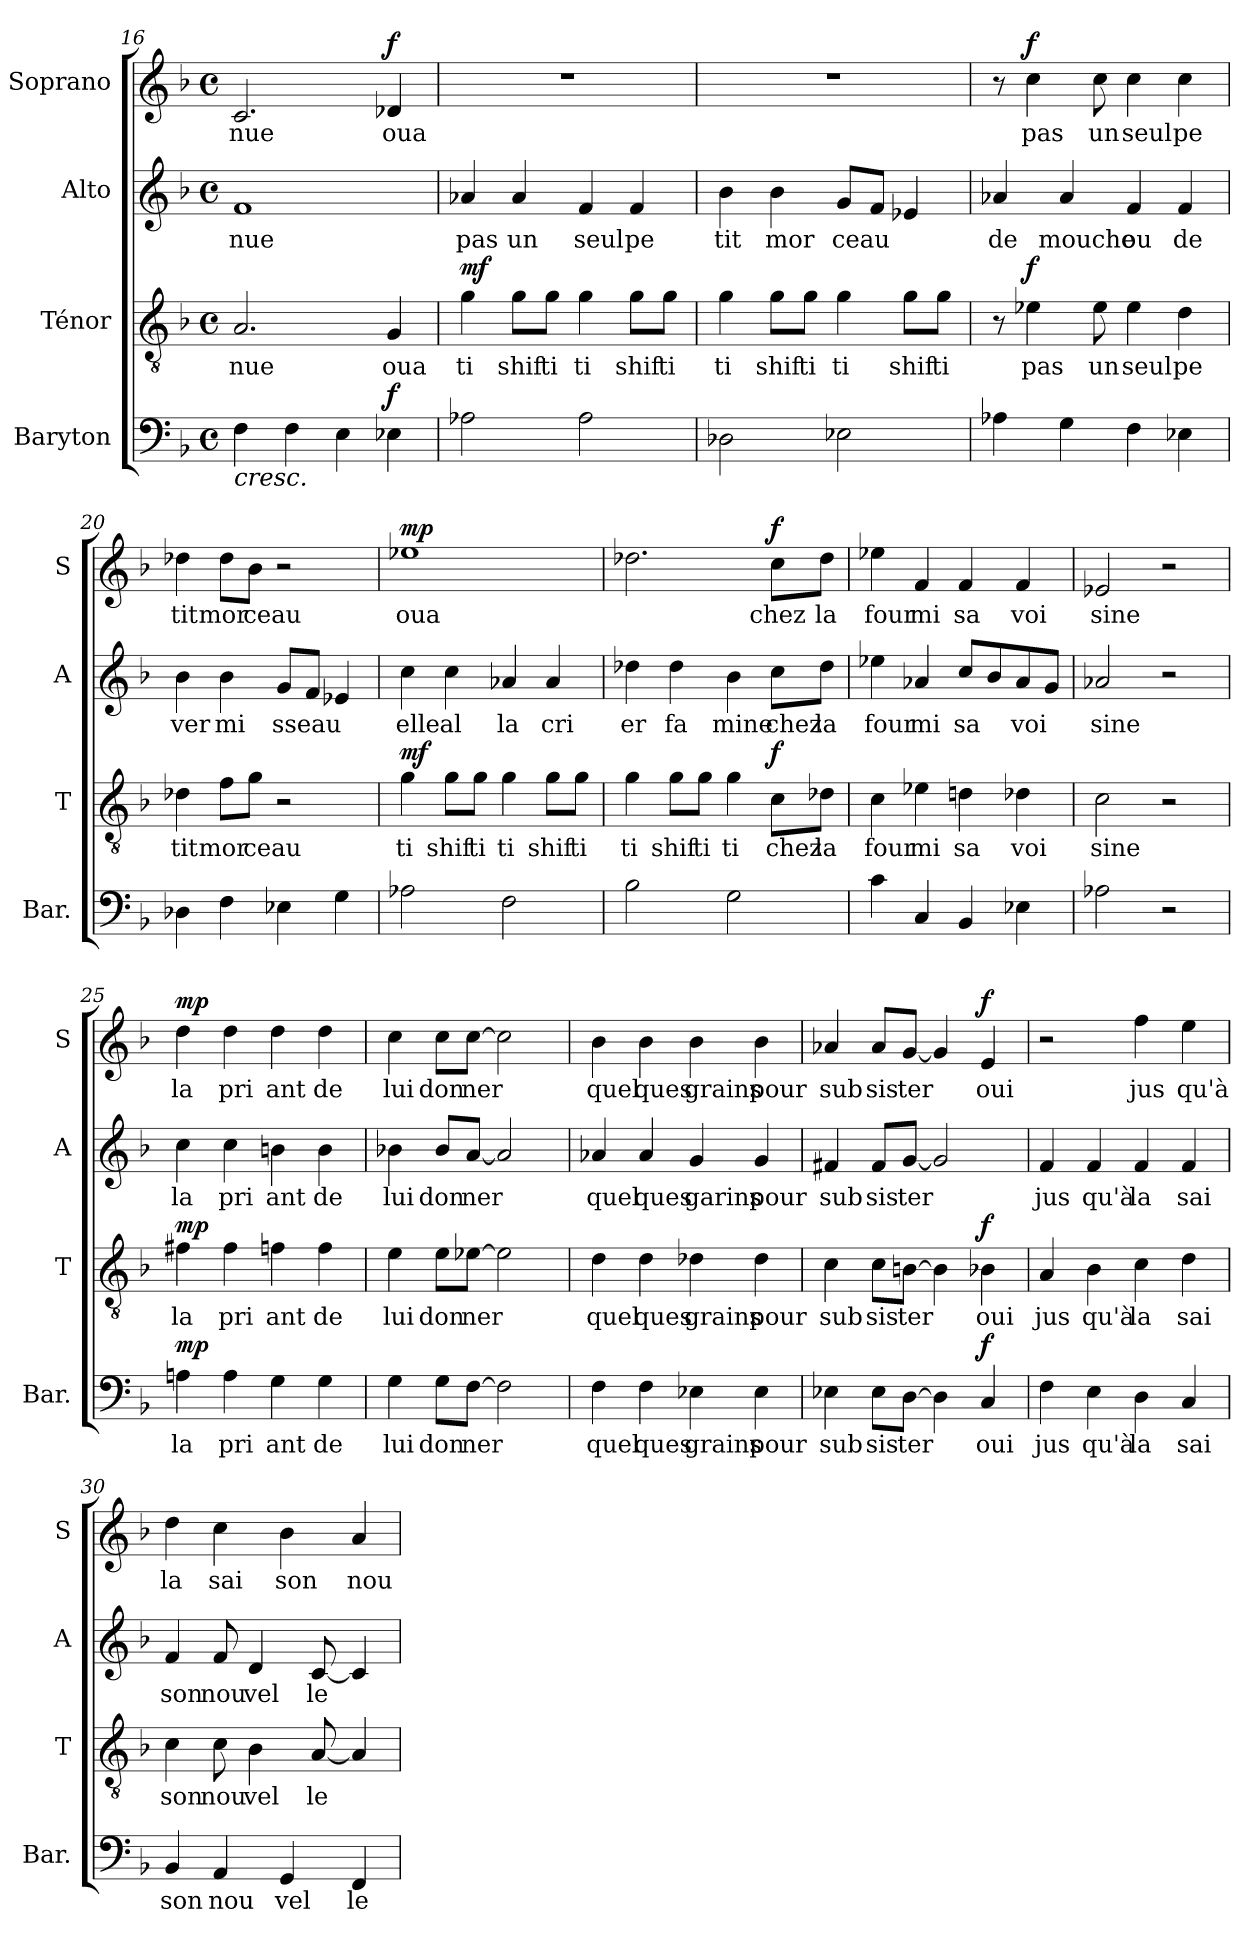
**kern	**text	**dynam	**kern	**text	**dynam	**kern	**text	**kern	**text	**dynam
*part4	*part4	*part4	*part3	*part3	*part3	*part2	*part2	*part1	*part1	*part1
*staff4	*staff4	*staff4	*staff3	*staff3	*staff3	*staff2	*staff2	*staff1	*staff1	*staff1
*I"Baryton	*	*	*I"Ténor	*	*	*I"Alto	*	*I"Soprano	*	*
*I'Bar.	*	*	*I'T	*	*	*I'A	*	*I'S	*	*
*clefF4	*	*	*clefGv2	*	*	*clefG2	*	*clefG2	*	*
*k[b-]	*	*	*k[b-]	*	*	*k[b-]	*	*k[b-]	*	*
*F:	*	*	*F:	*	*	*F:	*	*F:	*	*
*M4/4	*	*	*M4/4	*	*	*M4/4	*	*M4/4	*	*
*met(c)	*	*	*met(c)	*	*	*met(c)	*	*met(c)	*	*
=16	=16	=16	=16	=16	=16	=16	=16	=16	=16	=16
!	!	!LO:HP:b	!	!LO:LY:b	!	!	!LO:LY:b	!	!LO:LY:b	!
4F\	.	<	2.A/	nue	.	1f	nue	2.c/	nue	.
4F\	.	.	.	.	.	.	.	.	.	.
4E\	.	.	.	.	.	.	.	.	.	.
!	!	!LO:DY:a	!	!LO:LY:b	!	!	!	!	!LO:LY:b	!LO:DY:b
4E-X\	.	f	4G/	oua	.	.	.	4d-X/	oua	f
.	.	[	.	.	.	.	.	.	.	.
!!LO:PB:g=z
=17	=17	=17	=17	=17	=17	=17	=17	=17	=17	=17
!	!	!	!	!LO:LY:b	!LO:DY:b	!	!LO:LY:b	!	!	!
2A-X\	.	.	4g\	ti	mf	4a-X/	pas	1r	.	.
!	!	!	!	!LO:LY:b	!	!	!LO:LY:b	!	!	!
.	.	.	8g\L	shif	.	4a-/	un	.	.	.
!	!	!	!	!LO:LY:b	!	!	!	!	!	!
.	.	.	8g\J	ti	.	.	.	.	.	.
!	!	!	!	!LO:LY:b	!	!	!LO:LY:b	!	!	!
2A-\	.	.	4g\	ti	.	4f/	seul	.	.	.
!	!	!	!	!LO:LY:b	!	!	!LO:LY:b	!	!	!
.	.	.	8g\L	shif	.	4f/	pe	.	.	.
!	!	!	!	!LO:LY:b	!	!	!	!	!	!
.	.	.	8g\J	ti	.	.	.	.	.	.
=18	=18	=18	=18	=18	=18	=18	=18	=18	=18	=18
!	!	!	!	!LO:LY:b	!	!	!LO:LY:b	!	!	!
2D-X\	.	.	4g\	ti	.	4b-\	tit	1r	.	.
!	!	!	!	!LO:LY:b	!	!	!LO:LY:b	!	!	!
.	.	.	8g\L	shif	.	4b-\	mor	.	.	.
!	!	!	!	!LO:LY:b	!	!	!	!	!	!
.	.	.	8g\J	ti	.	.	.	.	.	.
!	!	!	!	!LO:LY:b	!	!	!LO:LY:b	!	!	!
2E-X\	.	.	4g\	ti	.	8g/L	ceau	.	.	.
.	.	.	.	.	.	8f/J	.	.	.	.
!	!	!	!	!LO:LY:b	!	!	!	!	!	!
.	.	.	8g\L	shif	.	4e-X/	.	.	.	.
!	!	!	!	!LO:LY:b	!	!	!	!	!	!
.	.	.	8g\J	ti	.	.	.	.	.	.
=19	=19	=19	=19	=19	=19	=19	=19	=19	=19	=19
!	!	!	!	!	!	!	!LO:LY:b	!	!	!
4A-X\	.	.	8r	.	.	4a-X/	de	8r	.	.
!	!	!	!	!LO:LY:b	!LO:DY:b	!	!	!	!LO:LY:b	!LO:DY:b
.	.	.	4e-X\	pas	f	.	.	4cc\	pas	f
!	!	!	!	!	!	!	!LO:LY:b	!	!	!
4G\	.	.	.	.	.	4a-/	mouche	.	.	.
!	!	!	!	!LO:LY:b	!	!	!	!	!LO:LY:b	!
.	.	.	8e-\	un	.	.	.	8cc\	un	.
!	!	!	!	!LO:LY:b	!	!	!LO:LY:b	!	!LO:LY:b	!
4F\	.	.	4e-\	seul	.	4f/	ou	4cc\	seul	.
!	!	!	!	!LO:LY:b	!	!	!LO:LY:b	!	!LO:LY:b	!
4E-X\	.	.	4d\	pe	.	4f/	de	4cc\	pe	.
=20	=20	=20	=20	=20	=20	=20	=20	=20	=20	=20
!	!	!	!	!LO:LY:b	!	!	!LO:LY:b	!	!LO:LY:b	!
4D-X\	.	.	4d-X\	tit	.	4b-\	ver	4dd-X\	tit	.
!	!	!	!	!LO:LY:b	!	!	!LO:LY:b	!	!LO:LY:b	!
4F\	.	.	8f\L	mor	.	4b-\	mi	8dd-\L	mor	.
!	!	!	!	!LO:LY:b	!	!	!	!	!LO:LY:b	!
.	.	.	8g\J	ceau	.	.	.	8b-\J	ceau	.
!	!	!	!	!	!	!	!LO:LY:b	!	!	!
4E-X\	.	.	2r	.	.	8g/L	sseau	2r	.	.
.	.	.	.	.	.	8f/J	.	.	.	.
4G\	.	.	.	.	.	4e-X/	.	.	.	.
!!LO:LB:g=z
=21	=21	=21	=21	=21	=21	=21	=21	=21	=21	=21
!	!	!	!	!LO:LY:b	!LO:DY:b	!	!LO:LY:b	!	!LO:LY:b	!LO:DY:b
2A-X\	.	.	4g\	ti	mf	4cc\	elle	1ee-X	oua	mp
!	!	!	!	!LO:LY:b	!	!	!LO:LY:b	!	!	!
.	.	.	8g\L	shif	.	4cc\	al	.	.	.
!	!	!	!	!LO:LY:b	!	!	!	!	!	!
.	.	.	8g\J	ti	.	.	.	.	.	.
!	!	!	!	!LO:LY:b	!	!	!LO:LY:b	!	!	!
2F\	.	.	4g\	ti	.	4a-X/	la	.	.	.
!	!	!	!	!LO:LY:b	!	!	!LO:LY:b	!	!	!
.	.	.	8g\L	shif	.	4a-/	cri	.	.	.
!	!	!	!	!LO:LY:b	!	!	!	!	!	!
.	.	.	8g\J	ti	.	.	.	.	.	.
=22	=22	=22	=22	=22	=22	=22	=22	=22	=22	=22
!	!	!	!	!LO:LY:b	!	!	!LO:LY:b	!	!	!
2B-\	.	.	4g\	ti	.	4dd-X\	er	2.dd-X\	.	.
!	!	!	!	!LO:LY:b	!	!	!LO:LY:b	!	!	!
.	.	.	8g\L	shif	.	4dd-\	fa	.	.	.
!	!	!	!	!LO:LY:b	!	!	!	!	!	!
.	.	.	8g\J	ti	.	.	.	.	.	.
!	!	!	!	!LO:LY:b	!	!	!LO:LY:b	!	!	!
2G\	.	.	4g\	ti	.	4b-\	mine	.	.	.
!	!	!	!	!LO:LY:b	!LO:DY:b	!	!LO:LY:b	!	!LO:LY:b	!LO:DY:b
.	.	.	8c\L	chez	f	8cc\L	chez	8cc\L	chez	f
!	!	!	!	!LO:LY:b	!	!	!LO:LY:b	!	!LO:LY:b	!
.	.	.	8d-X\J	la	.	8dd-\J	la	8dd-\J	la	.
=23	=23	=23	=23	=23	=23	=23	=23	=23	=23	=23
!	!	!	!	!LO:LY:b	!	!	!LO:LY:b	!	!LO:LY:b	!
4c\	.	.	4c\	four	.	4ee-X\	four	4ee-X\	four	.
!	!	!	!	!LO:LY:b	!	!	!LO:LY:b	!	!LO:LY:b	!
4C/	.	.	4e-X\	mi	.	4a-X/	mi	4f/	mi	.
!	!	!	!	!LO:LY:b	!	!	!LO:LY:b	!	!LO:LY:b	!
4BB-/	.	.	4dn\	sa	.	8cc/L	sa	4f/	sa	.
.	.	.	.	.	.	8b-/	.	.	.	.
!	!	!	!	!LO:LY:b	!	!	!LO:LY:b	!	!LO:LY:b	!
4E-X\	.	.	4d-X\	voi	.	8a-/	voi	4f/	voi	.
.	.	.	.	.	.	8g/J	.	.	.	.
=24	=24	=24	=24	=24	=24	=24	=24	=24	=24	=24
!	!	!	!	!LO:LY:b	!	!	!LO:LY:b	!	!LO:LY:b	!
2A-X\	.	.	2c\	sine	.	2a-X/	sine	2e-X/	sine	.
2r	.	.	2r	.	.	2r	.	2r	.	.
!!LO:PB:g=z
=25	=25	=25	=25	=25	=25	=25	=25	=25	=25	=25
!	!LO:LY:b	!LO:DY:b	!	!LO:LY:b	!LO:DY:b	!	!LO:LY:b	!	!LO:LY:b	!LO:DY:b
4An\	la	mp	4f#X\	la	mp	4cc\	la	4dd\	la	mp
!	!LO:LY:b	!	!	!LO:LY:b	!	!	!LO:LY:b	!	!LO:LY:b	!
4A\	pri	.	4f#\	pri	.	4cc\	pri	4dd\	pri	.
!	!LO:LY:b	!	!	!LO:LY:b	!	!	!LO:LY:b	!	!LO:LY:b	!
4G\	ant	.	4fn\	ant	.	4bn\	ant	4dd\	ant	.
!	!LO:LY:b	!	!	!LO:LY:b	!	!	!LO:LY:b	!	!LO:LY:b	!
4G\	de	.	4f\	de	.	4b\	de	4dd\	de	.
=26	=26	=26	=26	=26	=26	=26	=26	=26	=26	=26
!	!LO:LY:b	!	!	!LO:LY:b	!	!	!LO:LY:b	!	!LO:LY:b	!
4G\	lui	.	4e\	lui	.	4b-X\	lui	4cc\	lui	.
!	!LO:LY:b	!	!	!LO:LY:b	!	!	!LO:LY:b	!	!LO:LY:b	!
8G\L	don	.	8e\L	don	.	8b-/L	don	8cc\L	don	.
!	!LO:LY:b	!	!	!LO:LY:b	!	!	!LO:LY:b	!	!LO:LY:b	!
[8F\J	ner	.	[8e-X\J	ner	.	[8a/J	ner	[8cc\J	ner	.
2F\]	.	.	2e-\]	.	.	2a/]	.	2cc\]	.	.
=27	=27	=27	=27	=27	=27	=27	=27	=27	=27	=27
!	!LO:LY:b	!	!	!LO:LY:b	!	!	!LO:LY:b	!	!LO:LY:b	!
4F\	quel	.	4d\	quel	.	4a-X/	quel	4b-\	quel	.
!	!LO:LY:b	!	!	!LO:LY:b	!	!	!LO:LY:b	!	!LO:LY:b	!
4F\	ques	.	4d\	ques	.	4a-/	ques	4b-\	ques	.
!	!LO:LY:b	!	!	!LO:LY:b	!	!	!LO:LY:b	!	!LO:LY:b	!
4E-X\	grains	.	4d-X\	grains	.	4g/	garins	4b-\	grains	.
!	!LO:LY:b	!	!	!LO:LY:b	!	!	!LO:LY:b	!	!LO:LY:b	!
4E-\	pour	.	4d-\	pour	.	4g/	pour	4b-\	pour	.
=28	=28	=28	=28	=28	=28	=28	=28	=28	=28	=28
!	!LO:LY:b	!	!	!LO:LY:b	!	!	!LO:LY:b	!	!LO:LY:b	!
4E-X\	sub	.	4c\	sub	.	4f#X/	sub	4a-X/	sub	.
!	!LO:LY:b	!	!	!LO:LY:b	!	!	!LO:LY:b	!	!LO:LY:b	!
8E-\L	sis	.	8c\L	sis	.	8f#/L	sis	8a-/L	sis	.
!	!LO:LY:b	!	!	!LO:LY:b	!	!	!LO:LY:b	!	!LO:LY:b	!
[8D\J	ter	.	[8Bn\J	ter	.	[8g/J	ter	[8g/J	ter	.
4D\]	.	.	4B\]	.	.	2g/]	.	4g/]	.	.
!	!LO:LY:b	!LO:DY:b	!	!LO:LY:b	!LO:DY:b	!	!	!	!LO:LY:b	!LO:DY:b
4C/	oui	f	4B-X\	oui	f	.	.	4e/	oui	f
!!LO:LB:g=z
=29	=29	=29	=29	=29	=29	=29	=29	=29	=29	=29
!	!LO:LY:b	!	!	!LO:LY:b	!	!	!LO:LY:b	!	!	!
4F\	jus	.	4A/	jus	.	4f/	jus	2r	.	.
!	!LO:LY:b	!	!	!LO:LY:b	!	!	!LO:LY:b	!	!	!
4E\	qu'à	.	4B-\	qu'à	.	4f/	qu'à	.	.	.
!	!LO:LY:b	!	!	!LO:LY:b	!	!	!LO:LY:b	!	!LO:LY:b	!
4D\	la	.	4c\	la	.	4f/	la	4ff\	jus	.
!	!LO:LY:b	!	!	!LO:LY:b	!	!	!LO:LY:b	!	!LO:LY:b	!
4C/	sai	.	4d\	sai	.	4f/	sai	4ee\	qu'à	.
=30	=30	=30	=30	=30	=30	=30	=30	=30	=30	=30
!	!LO:LY:b	!	!	!LO:LY:b	!	!	!LO:LY:b	!	!LO:LY:b	!
4BB-/	son	.	4c\	son	.	4f/	son	4dd\	la	.
!	!LO:LY:b	!	!	!LO:LY:b	!	!	!LO:LY:b	!	!LO:LY:b	!
4AA/	nou	.	8c\	nou	.	8f/	nou	4cc\	sai	.
!	!	!	!	!LO:LY:b	!	!	!LO:LY:b	!	!	!
.	.	.	4B-\	vel	.	4d/	vel	.	.	.
!	!LO:LY:b	!	!	!	!	!	!	!	!LO:LY:b	!
4GG/	vel	.	.	.	.	.	.	4b-\	son	.
!	!	!	!	!LO:LY:b	!	!	!LO:LY:b	!	!	!
.	.	.	[8A/	le	.	[8c/	le	.	.	.
!	!LO:LY:b	!	!	!	!	!	!	!	!LO:LY:b	!
4FF/	le	.	4A/]	.	.	4c/]	.	4a/	nou	.
=	=	=	=	=	=	=	=	=	=	=
*-	*-	*-	*-	*-	*-	*-	*-	*-	*-	*-
